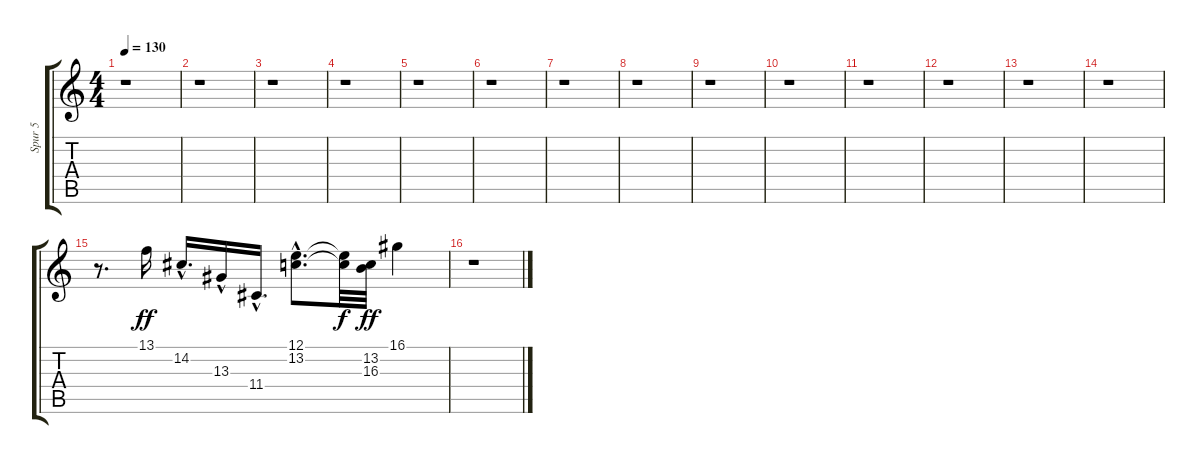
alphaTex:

\track ("Spur 5" "Spur 5") {instrument electricpiano2}
\staff {score tabs}
\tuning (E4 B3 G3 D3 A2 E2) {hide}
\ts (4 4)
\tempo 130
\clef g2
\ks c
r.1{dy ff instrument electricpiano2} |
r.1 |
r.1 |
r.1 |
r.1 |
r.1 |
r.1 |
r.1 |
r.1 |
r.1 |
r.1 |
r.1 |
r.1 |
r.1 |
r.8{d} 13.1.16 14.2{hac}.16{d} 13.3{hac}.16 11.4{hac}.16{d} (12.1{hac} 13.2{hac}).8{d} (12.1{t} 13.2{t}).32{dy f} (13.2 16.3).32{dy ff} 16.1.4 |
r.1
